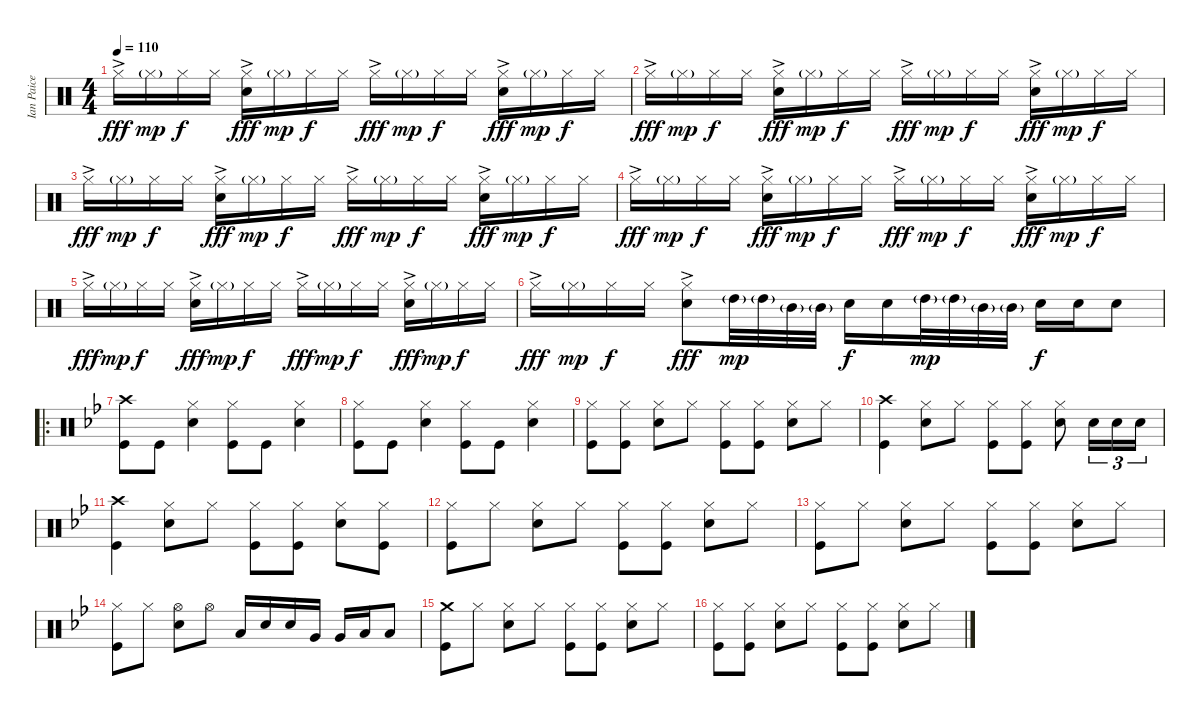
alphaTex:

\track ("Ian Paice" "Ian Paice") {instrument percussion}
\staff {score}
\articulation defaults
\ts (4 4)
\tempo 110
\clef neutral
\ks c "Hi-Hat (closed)"{ac}.16{dy fff} "Hi-Hat (closed)"{g}.16{dy mp} "Hi-Hat (closed)".16{dy f} "Hi-Hat (closed)".16
("Hi-Hat (closed)"{ac} "Electric Snare (hit)").16{dy fff} "Hi-Hat (closed)"{g}.16{dy mp} "Hi-Hat (closed)".16{dy f} "Hi-Hat (closed)".16 "Hi-Hat (closed)"{ac}.16{dy fff} "Hi-Hat (closed)"{g}.16{dy mp} "Hi-Hat (closed)".16{dy f} "Hi-Hat (closed)".16 ("Hi-Hat (closed)"{ac} "Electric Snare (hit)").16{dy fff} "Hi-Hat (closed)"{g}.16{dy mp} "Hi-Hat (closed)".16{dy f} "Hi-Hat (closed)".16 |
"Hi-Hat (closed)"{ac}.16{dy fff} "Hi-Hat (closed)"{g}.16{dy mp} "Hi-Hat (closed)".16{dy f} "Hi-Hat (closed)".16 ("Hi-Hat (closed)"{ac} "Electric Snare (hit)").16{dy fff} "Hi-Hat (closed)"{g}.16{dy mp} "Hi-Hat (closed)".16{dy f} "Hi-Hat (closed)".16 "Hi-Hat (closed)"{ac}.16{dy fff} "Hi-Hat (closed)"{g}.16{dy mp} "Hi-Hat (closed)".16{dy f} "Hi-Hat (closed)".16 ("Hi-Hat (closed)"{ac} "Electric Snare (hit)").16{dy fff} "Hi-Hat (closed)"{g}.16{dy mp} "Hi-Hat (closed)".16{dy f} "Hi-Hat (closed)".16 |
"Hi-Hat (closed)"{ac}.16{dy fff} "Hi-Hat (closed)"{g}.16{dy mp} "Hi-Hat (closed)".16{dy f} "Hi-Hat (closed)".16 ("Hi-Hat (closed)"{ac} "Electric Snare (hit)").16{dy fff} "Hi-Hat (closed)"{g}.16{dy mp} "Hi-Hat (closed)".16{dy f} "Hi-Hat (closed)".16 "Hi-Hat (closed)"{ac}.16{dy fff} "Hi-Hat (closed)"{g}.16{dy mp} "Hi-Hat (closed)".16{dy f} "Hi-Hat (closed)".16 ("Hi-Hat (closed)"{ac} "Electric Snare (hit)").16{dy fff} "Hi-Hat (closed)"{g}.16{dy mp} "Hi-Hat (closed)".16{dy f} "Hi-Hat (closed)".16 |
"Hi-Hat (closed)"{ac}.16{dy fff} "Hi-Hat (closed)"{g}.16{dy mp} "Hi-Hat (closed)".16{dy f} "Hi-Hat (closed)".16 ("Hi-Hat (closed)"{ac} "Electric Snare (hit)").16{dy fff} "Hi-Hat (closed)"{g}.16{dy mp} "Hi-Hat (closed)".16{dy f} "Hi-Hat (closed)".16 "Hi-Hat (closed)"{ac}.16{dy fff} "Hi-Hat (closed)"{g}.16{dy mp} "Hi-Hat (closed)".16{dy f} "Hi-Hat (closed)".16 ("Hi-Hat (closed)"{ac} "Electric Snare (hit)").16{dy fff} "Hi-Hat (closed)"{g}.16{dy mp} "Hi-Hat (closed)".16{dy f} "Hi-Hat (closed)".16 |
"Hi-Hat (closed)"{ac}.16{dy fff} "Hi-Hat (closed)"{g}.16{dy mp} "Hi-Hat (closed)".16{dy f} "Hi-Hat (closed)".16 ("Hi-Hat (closed)"{ac} "Electric Snare (hit)").16{dy fff} "Hi-Hat (closed)"{g}.16{dy mp} "Hi-Hat (closed)".16{dy f} "Hi-Hat (closed)".16 "Hi-Hat (closed)"{ac}.16{dy fff} "Hi-Hat (closed)"{g}.16{dy mp} "Hi-Hat (closed)".16{dy f} "Hi-Hat (closed)".16 ("Hi-Hat (closed)"{ac} "Electric Snare (hit)").16{dy fff} "Hi-Hat (closed)"{g}.16{dy mp} "Hi-Hat (closed)".16{dy f} "Hi-Hat (closed)".16 |
"Hi-Hat (closed)"{ac}.16{dy fff} "Hi-Hat (closed)"{g}.16{dy mp} "Hi-Hat (closed)".16{dy f} "Hi-Hat (closed)".16 ("Hi-Hat (closed)"{ac} "Electric Snare (hit)").8{dy fff} "High Tom (hit)"{g}.32{dy mp} "High Tom (hit)"{g}.32 "Mid Tom (hit)"{g}.32 "Mid Tom (hit)"{g}.32 "Electric Snare (hit)".16{dy f} "Electric Snare (hit)".16 "High Tom (hit)"{g}.32{dy mp} "High Tom (hit)"{g}.32 "Mid Tom (hit)"{g}.32 "Mid Tom (hit)"{g}.32 "Electric Snare (hit)".16{dy f} "Electric Snare (hit)".16 "Electric Snare (hit)".8 |
\ro
\ks bb
("Crash high (hit)" "Kick (hit)").8 "Kick (hit)".8 ("Hi-Hat (closed)" "Electric Snare (hit)").4 ("Hi-Hat (closed)" "Kick (hit)").8 "Kick (hit)".8 ("Hi-Hat (closed)" "Electric Snare (hit)").4 |
("Hi-Hat (closed)" "Kick (hit)").8 "Kick (hit)".8 ("Hi-Hat (closed)" "Electric Snare (hit)").4 ("Hi-Hat (closed)" "Kick (hit)").8 "Kick (hit)".8 ("Hi-Hat (closed)" "Electric Snare (hit)").4 |
("Hi-Hat (closed)" "Kick (hit)").8 ("Hi-Hat (closed)" "Kick (hit)").8 ("Hi-Hat (closed)" "Electric Snare (hit)").8 "Hi-Hat (closed)".8 ("Hi-Hat (closed)" "Kick (hit)").8 ("Hi-Hat (closed)" "Kick (hit)").8 ("Hi-Hat (closed)" "Electric Snare (hit)").8 "Hi-Hat (closed)".8 |
("Crash high (hit)" "Kick (hit)").4 ("Hi-Hat (closed)" "Electric Snare (hit)").8 "Hi-Hat (closed)".8 ("Hi-Hat (closed)" "Kick (hit)").8 ("Hi-Hat (closed)" "Kick (hit)").8 ("Hi-Hat (closed)" "Electric Snare (hit)").8 "Electric Snare (hit)".16{tu (3 2)} "Electric Snare (hit)".16{tu (3 2)} "Electric Snare (hit)".16{tu (3 2)} |
("Crash high (hit)" "Kick (hit)").4 ("Hi-Hat (closed)" "Electric Snare (hit)").8 "Hi-Hat (closed)".8 ("Hi-Hat (closed)" "Kick (hit)").8 ("Hi-Hat (closed)" "Kick (hit)").8 ("Hi-Hat (closed)" "Electric Snare (hit)").8 ("Hi-Hat (closed)" "Kick (hit)").8 |
("Hi-Hat (closed)" "Kick (hit)").8 "Hi-Hat (closed)".8 ("Hi-Hat (closed)" "Electric Snare (hit)").8 "Hi-Hat (closed)".8 ("Hi-Hat (closed)" "Kick (hit)").8 ("Hi-Hat (closed)" "Kick (hit)").8 ("Hi-Hat (closed)" "Electric Snare (hit)").8 "Hi-Hat (closed)".8 |
("Hi-Hat (closed)" "Kick (hit)").8 "Hi-Hat (closed)".8 ("Hi-Hat (closed)" "Electric Snare (hit)").8 "Hi-Hat (closed)".8 ("Hi-Hat (closed)" "Kick (hit)").8 ("Hi-Hat (closed)" "Kick (hit)").8 ("Hi-Hat (closed)" "Electric Snare (hit)").8 "Hi-Hat (closed)".8 |
("Hi-Hat (closed)" "Kick (hit)").8 "Hi-Hat (closed)".8 ("Hi-Hat (open)" "Electric Snare (hit)").8 "Hi-Hat (open)".8 "Low Tom (hit)".16 "Electric Snare (hit)".16 "Electric Snare (hit)".16 "Very Low Tom (hit)".16 "Very Low Tom (hit)".16 "Low Tom (hit)".16 "Low Tom (hit)".8 |
("Crash medium (hit)" "Kick (hit)").8 "Hi-Hat (closed)".8 ("Hi-Hat (closed)" "Electric Snare (hit)").8 "Hi-Hat (closed)".8 ("Hi-Hat (closed)" "Kick (hit)").8 ("Hi-Hat (closed)" "Kick (hit)").8 ("Hi-Hat (closed)" "Electric Snare (hit)").8 "Hi-Hat (closed)".8 |
("Hi-Hat (closed)" "Kick (hit)").8 ("Hi-Hat (closed)" "Kick (hit)").8 ("Hi-Hat (closed)" "Electric Snare (hit)").8 "Hi-Hat (closed)".8 ("Hi-Hat (closed)" "Kick (hit)").8 ("Hi-Hat (closed)" "Kick (hit)").8 ("Hi-Hat (closed)" "Electric Snare (hit)").8 "Hi-Hat (closed)".8
